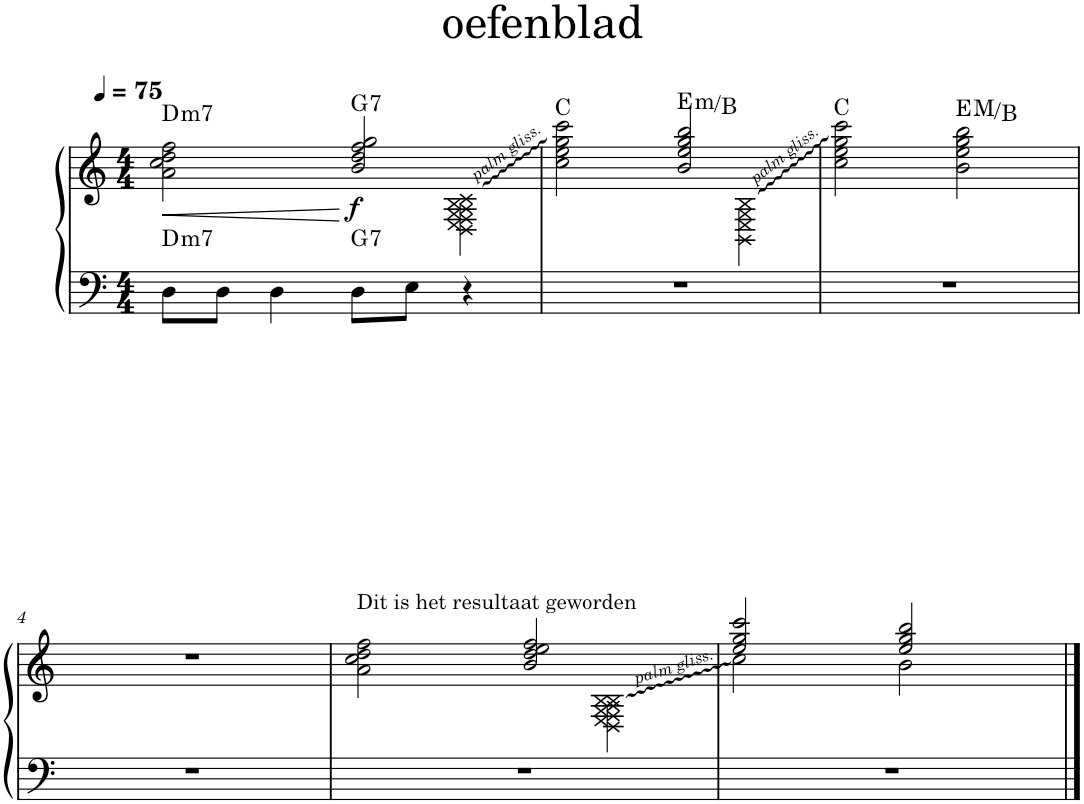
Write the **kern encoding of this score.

**kern	**kern	**dynam	**harte
*part1	*part1	*part1	*part1
*staff2	*staff1	*staff1/2	*
*I"Orgel	*	*	*
*I'Org.	*	*	*
*clefF4	*clefG2	*	*
*k[]	*k[]	*	*
*M4/4	*M4/4	*	*
*MM75	*MM75	*	*
=1	=1	=1	=1
!	!	!LO:HP:b	!LO:H:n=1:kt=m7
*	*^	*	*
!	!	!	!	!LO:H:n=2:kt=m7
8D\L	2a\ 2cc\ 2dd\ 2ff\	2.ryy	<	D:min7 D:min7
8D\J	.	.	.	.
4D\	.	.	.	.
!	!	!	!LO:DY:n=1:b	!LO:H:n=1:kt=7
!	!	!	!	!LO:H:n=2:kt=7
8D\L	2b/ 2dd/ 2ff/ 2gg/	.	[ f	G:7 G:7
8E\J	.	.	.	.
4r	.	4D\ 4E\ 4F\ 4G\ 4A\ 4B\ 4c\	.	.
=2	=2	=2	=2	=2
1r	2cc\ 2ee\ 2gg\ 2ccc\	2.ryy	.	C:maj
!	!	!	!	!LO:H:kt=m
.	2b/ 2ee/ 2gg/ 2bb/	.	.	E:min/5
.	.	4BB\ 4E\ 4G\ 4B\	.	.
*	*v	*v	*	*
=3	=3	=3	=3
1r	2cc\ 2ee\ 2gg\ 2ccc\	.	C:maj
!	!	!	!LO:H:kt=M
.	2b\ 2ee\ 2ggn\ 2bb\	.	E:maj/5
!!LO:LB:g=z
=4	=4	=4	=4
1r	1r	.	.
=5	=5	=5	=5
*	*^	*	*
!	!LO:TX:a:t=Dit is het resultaat geworden	!	!	!
1r	2a\ 2cc\ 2dd\ 2ff\	2.ryy	.	.
.	2b/ 2dd/ 2ee/ 2ff/	.	.	.
.	.	4D\ 4E\ 4F\ 4G\ 4A\ 4B\ 4B\	.	.
=6	=6	=6	=6	=6
1r	2ee/ 2gg/ 2ccc/	2cc\	.	.
.	2ee/ 2gg/ 2bb/	2b\	.	.
*	*v	*v	*	*
==	==	==	==
*-	*-	*-	*-
